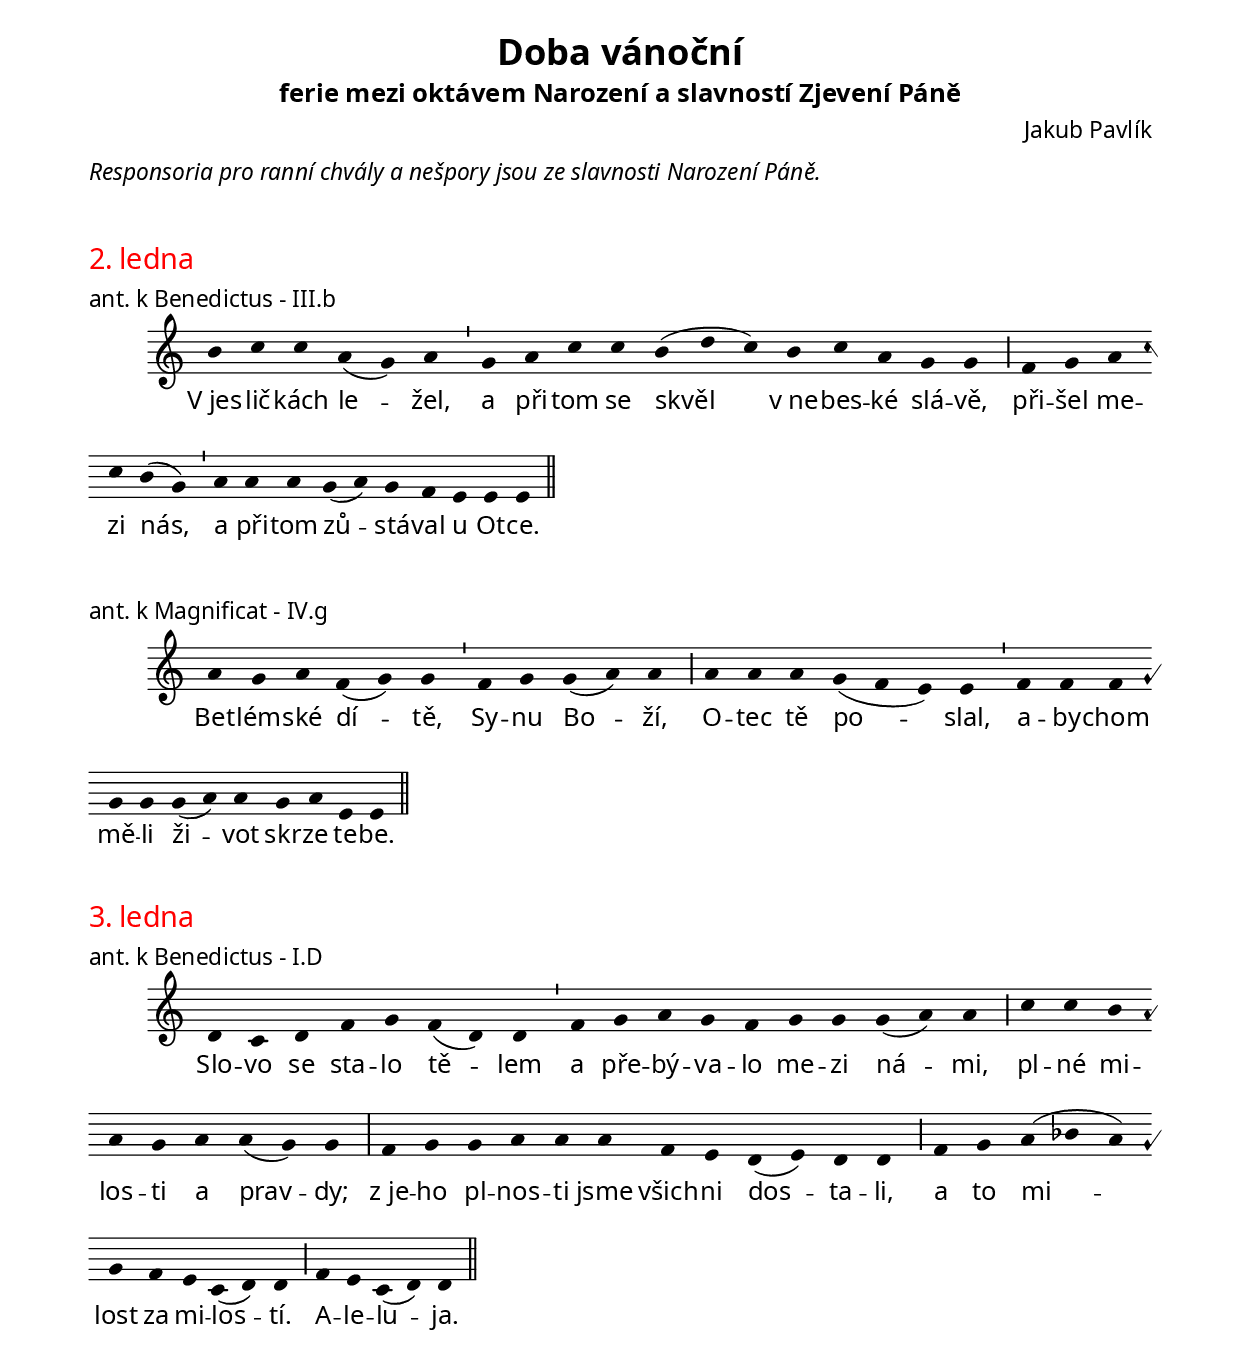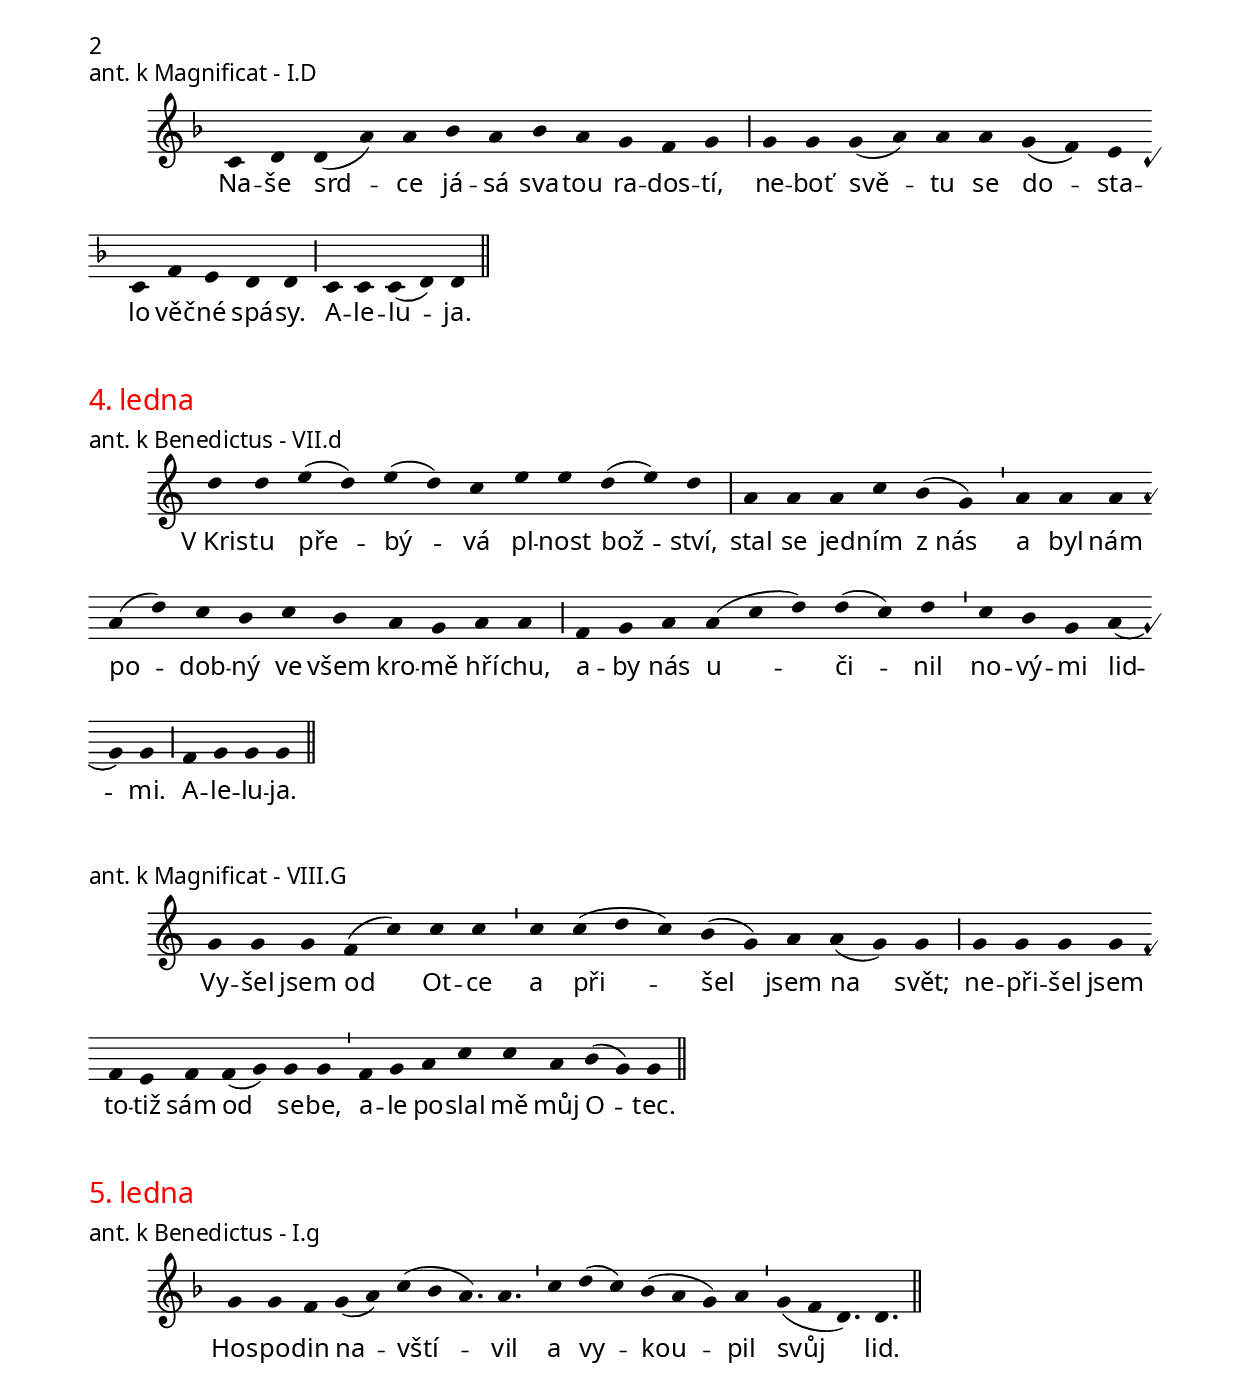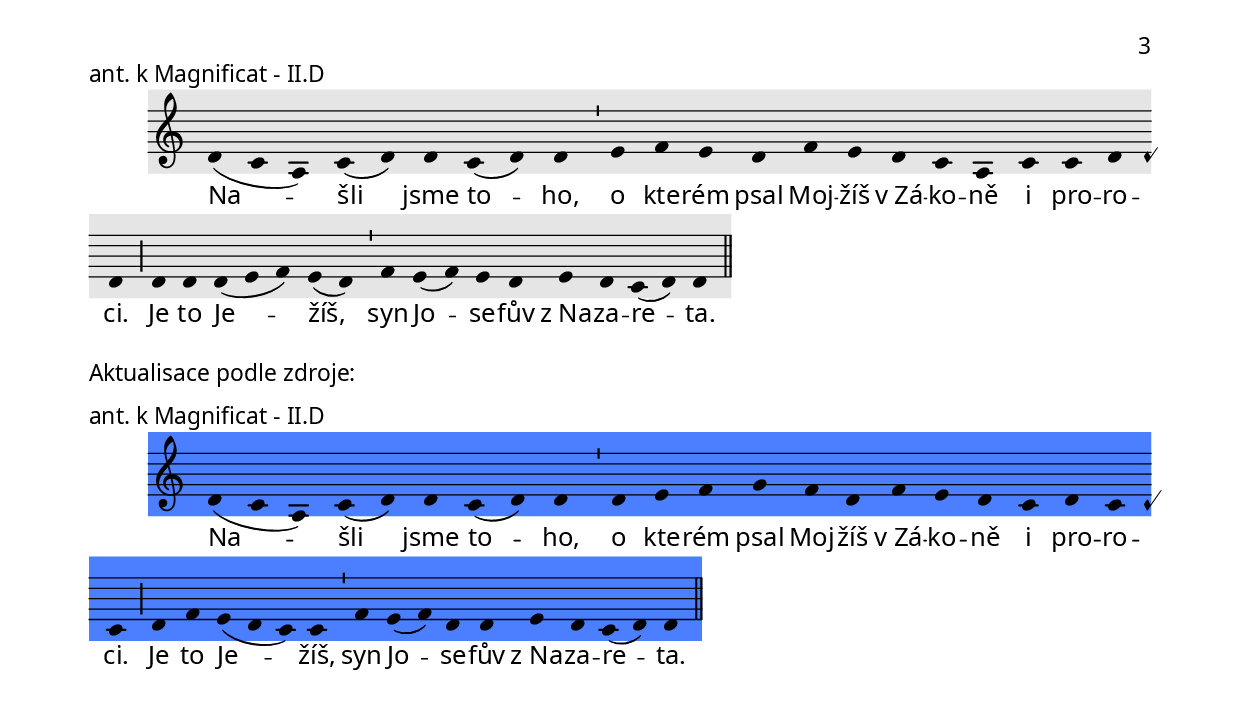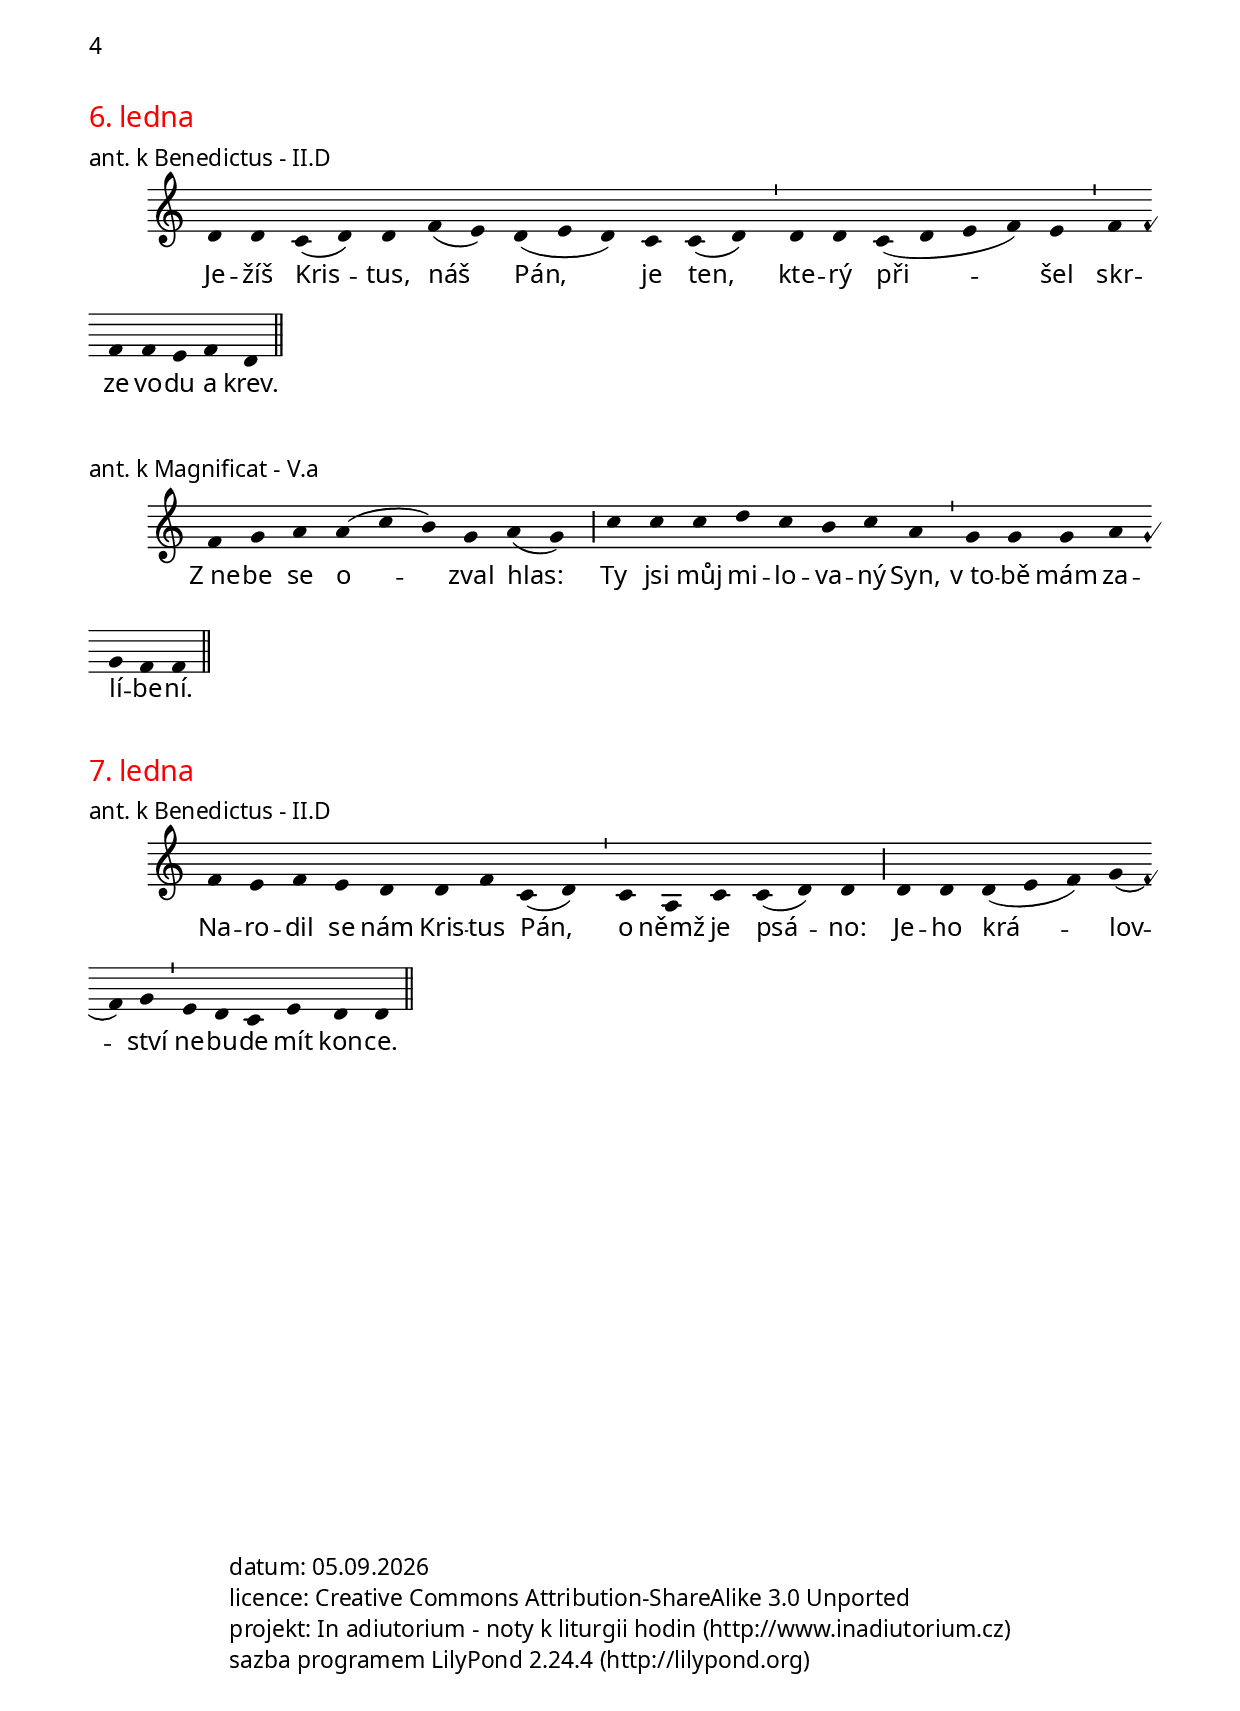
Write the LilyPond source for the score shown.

\version "2.17.24"

\header {
  title = "Doba vánoční"
  subtitle = "ferie mezi oktávem Narození a slavností Zjevení Páně"
  composer = "Jakub Pavlík"
}

\include "spolecne.ly"

\markup\italic{
  Responsoria pro ranní chvály a nešpory jsou ze slavnosti Narození Páně.
}

\markup\nadpisDen{2. ledna}

\score {
  \relative c'' {
    \choralniRezim
    b4 c c a( g) a \barMin
    g a c c b( d c) b c a g g \barMaior
    f g a c b( g) \barMin
    a a a g( a) g f e e e \barFinalis
  }
  \addlyrics {
    V_jes -- lič -- kách le -- žel,
    a při -- tom se skvěl v_ne -- bes -- ké slá -- vě,
    při -- šel me -- zi nás,
    a při -- tom zů -- stá -- val u Ot -- ce.
  }
  \header {
    quid = "ant. k Benedictus"
    modus = "III"
    differentia = "b"
    fons = "zcela volná inspirace (nejprve mimovolná) antifonou vanoce_narozenipane.ly#bohorodicka-1ne-a2"
    psalmus = ""
    id = "2aben"
    piece = \markup {\sestavTitulekBezZalmu}
  }
}

\score {
  \relative c'' {
    \choralniRezim
    a4 g a f( g) g \barMin f g g( a) a \barMaior
    a a a g( f e) e \barMin
    f f f g g g( a) a g a e e \barFinalis
  }
  \addlyrics {
    Bet -- lém -- ské dí -- tě, Sy -- nu Bo -- ží,
    O -- tec tě po -- slal,
    a -- by -- chom mě -- li ži -- vot skr -- ze te -- be.
  }
  \header {
    quid = "ant. k Magnificat"
    modus = "IV"
    differentia = "g"
    psalmus = ""
    placet = "nezpěvná"
    id = "2amag"
    piece = \markup {\sestavTitulekBezZalmu}
  }
}

\markup\nadpisDen{3. ledna}

\score {
  \relative c' {
    \choralniRezim
    d4 c d f g f( d) d \barMin
    f g a g f g g g( a) a \barMaior
    c c b a g a a( g) g \barMax
    f g g a a a f e d( e) d d \barMaior
    f g a( bes a) g f e c( d) d \barMaior
    f e c( d) d \barFinalis
  }
  \addlyrics {
    Slo -- vo se sta -- lo tě -- lem
    a pře -- bý -- va -- lo me -- zi ná -- mi,
    pl -- né mi -- los -- ti a prav -- dy;
    z_je -- ho pl -- nos -- ti jsme všich -- ni dos -- ta -- li,
    a to mi -- lost za mi -- los -- tí.
    A -- le -- lu -- ja.
  }
  \header {
    quid = "ant. k Benedictus"
    modus = "I"
    differentia = "D"
    psalmus = ""
    fial = "sanktoral/1227jan.ly#rch-aben?zacatek"
    placet = "r - text by stál za trochu víc práce a lépe padnoucí melodii s lepším spádem"
    id = "3aben"
    piece = \markup {\sestavTitulekBezZalmu}
  }
}

\score {
  \relative c' {
    \key f \major
    \choralniRezim
    c4 d d( a') a bes a bes a g f g \barMaior
    g g g( a) a a g( f) e c f e d d \barMaior
    c c c( d) d \barFinalis
  }
  \addlyrics {
    Na -- še srd -- ce já -- sá sva -- tou ra -- dos -- tí,
    ne -- boť svě -- tu se do -- sta -- lo věč -- né spá -- sy.
    A -- le -- lu -- ja.
  }
  \header {
    quid = "ant. k Magnificat"
    modus = "I"
    differentia = "D"
    psalmus = ""
    id = "3amag"
    piece = \markup {\sestavTitulekBezZalmu}
  }
}

\markup\nadpisDen{4. ledna}

\score {
  \relative c'' {
    \choralniRezim
    d4 d e( d) e( d) c e e d( e) d \barMax
    a a a c b( g) \barMin
    a a a a( d) c b c b a g a a \barMaior
    f g a a( c d) d( c) d \barMin c b g a( g) g \barMaior
    f g g g \barFinalis
  }
  \addlyrics {
    V_Kris -- tu pře -- bý -- vá pl -- nost bož -- ství,
    stal se jed -- ním z_nás
    a byl nám po -- dob -- ný ve všem kro -- mě hří -- chu,
    a -- by nás u -- či -- nil no -- vý -- mi lid -- mi.
    A -- le -- lu -- ja.
  }
  \header {
    quid = "ant. k Benedictus"
    modus = "VII"
    differentia = "d"
    psalmus = ""
    placet = "začátek zjednodušit"
    id = "4aben"
    piece = \markup {\sestavTitulekBezZalmu}
  }
}

\score {
  \relative c'' {
    \choralniRezim
    g4 g g f( c') c c \barMin
    c c( d c) b( g) a a( g) g \barMaior
    g g g g f e f f( g) g g \barMin
    f g a c c a b( g) g \barFinalis
  }
  \addlyrics {
    Vy -- šel jsem od Ot -- ce
    a při -- šel jsem na svět;
    ne -- při -- šel jsem to -- tiž sám od se -- be,
    a -- le po -- slal mě můj O -- tec.
  }
  \header {
    quid = "ant. k Magnificat"
    modus = "VIII"
    differentia = "G"
    psalmus = ""
    fial = "velikonoce_nanebevstoupeni.ly#1ne-a1?upraveno"
    placet = "melisma na _od sebe_ pryč; elegantnější závěr"
    id = "4amag"
    piece = \markup {\sestavTitulekBezZalmu}
  }
}

\markup\nadpisDen{5. ledna}

\score {
  \relative c'' {
    \choralniRezim
    \key f\major
    g4 g f g( a)  c( bes a4.) a \barMin
    c4 d( c) bes( a g) a \barMin g( f d4.) d \barFinalis
  }
  \addlyrics {
    Hos -- po -- din na -- vští -- vil a vy -- kou -- pil svůj lid.
  }
  \header {
    quid = "ant. k Benedictus"
    modus = "I"
    differentia = "g"
    psalmus = ""
    id = "5aben"
    fons = "zaltar, patek lichych tydnu, k Benedictus"
    fial = "antifony/ferie_kantevgant.ly#t1-pa-ben"
    piece = \markup {\sestavTitulekBezZalmu}
  }
}

\pageBreak

\score {
  \relative c' {
    \zvyraznovacSedy
    \choralniRezim
    d4( c a) c( d) d c( d) d \barMin
    e f e d f e d c a c c d d \barMaior % zmenena cast kvuli delsimu textu
    d d d( e f) e( d) \barMin f e( f) e d e d c( d) d \barFinalis
  }
  \addlyrics {
    Na -- šli jsme to -- ho,
    o kte -- rém psal Moj -- žíš v_Zá -- ko -- ně
    i pro -- ro -- ci.
    Je to Je -- žíš,
    syn Jo -- se -- fův z_Na -- za -- re -- ta.
  }
  \header {
    quid = "ant. k Magnificat"
    modus = "II"
    differentia = "D"
    psalmus = ""
    fial = "sanktoral/0503filipjakub.ly#rch-aben?cast&upraveno"
    placet = "nelíbí se mi dlouhá sestupná pasáž _Mojžíš v zákoně_"
    id = "5amag"
    piece = \markup {\sestavTitulekBezZalmu}
  }
}

\markup{Aktualisace podle zdroje:}

\score {
  \relative c' {
    \zvyraznovacModry
    \choralniRezim
    d( c a) c( d) d c( d) d \barMin
    d e f g f d f e d c d c c \barMaior
    d f e( d c) c \barMin
    f e( f) d d e d c( d) d \barFinalis
  }
  \addlyrics {
    Na -- šli jsme to -- ho,
    o kte -- rém psal Moj -- žíš v_Zá -- ko -- ně i pro -- ro -- ci.
    Je to Je -- žíš,
    syn Jo -- se -- fův z_Na -- za -- re -- ta.
  }
  \header {
    quid = "ant. k Magnificat"
    modus = "II"
    differentia = "D"
    psalmus = ""
    fial = "sanktoral/0503filipjakub.ly#rch-aben?cast&delsi_text"
    id = "5amag"
    piece = \markup {\sestavTitulekBezZalmu}
  }
}

\pageBreak

\markup\nadpisDen{6. ledna}

\score {
  \relative c' {
    \choralniRezim
    % nejsem si jisty, ze zvolene frazovani je stastne.
    % Je z hlediska vyznamu textu lepsi,
    % aby na "je ten" koncila prvni fraze, jak jsem to udelal,
    % nebo aby jim zacinala nova?
    d d c( d) d f( e) d( e d) c c( d) \barMin
    d d c( d e f) e \barMin
    f f f e f d \barFinalis
  }
  \addlyrics {
    Je -- žíš Kris -- tus, náš Pán, je ten,
    kte -- rý při -- šel
    skr -- ze vo -- du a krev.
  }
  \header {
    quid = "ant. k Benedictus"
    modus = "II"
    differentia = "D"
    psalmus = ""
    placet = "lépe"
    id = "6aben"
    piece = \markup {\sestavTitulekBezZalmu}
  }
}

\score {
  \relative c' {
    \choralniRezim
    f4 g a a( c b) g a( g) \barMaior
    c c c d c b c a \barMin
    g g g a g f f \barFinalis
  }
  \addlyrics {
    Z_ne -- be se o -- zval hlas:
    Ty jsi můj mi -- lo -- va -- ný Syn,
    v_to -- bě mám za -- lí -- be -- ní.
  }
  \header {
    quid = "ant. k Magnificat"
    modus = "V"
    differentia = "a"
    psalmus = ""
    fial = "antifony/pust_nedeleC.ly#iimag2?upraveno"
    id = "6amag"
    piece = \markup {\sestavTitulekBezZalmu}
  }
}

\markup\nadpisDen{7. ledna}

\score {
  \relative c' {
    \choralniRezim
    f4 e f e d d f c( d) \barMin c a c c( d) d \barMaior
    d d d( e f) g( f) g \barMin e d c e d d \barFinalis
  }
  \addlyrics {
    Na -- ro -- dil se nám Kris -- tus Pán, o němž je psá -- no:
    Je -- ho krá -- lov -- ství ne -- bu -- de mít kon -- ce.
  }
  \header {
    quid = "ant. k Benedictus"
    modus = "II"
    differentia = "D"
    psalmus = ""
    placet = "r - závěr je takový jakoby s přistřiženými křídly"
    id = "7aben"
    piece = \markup {\sestavTitulekBezZalmu}
  }
}
